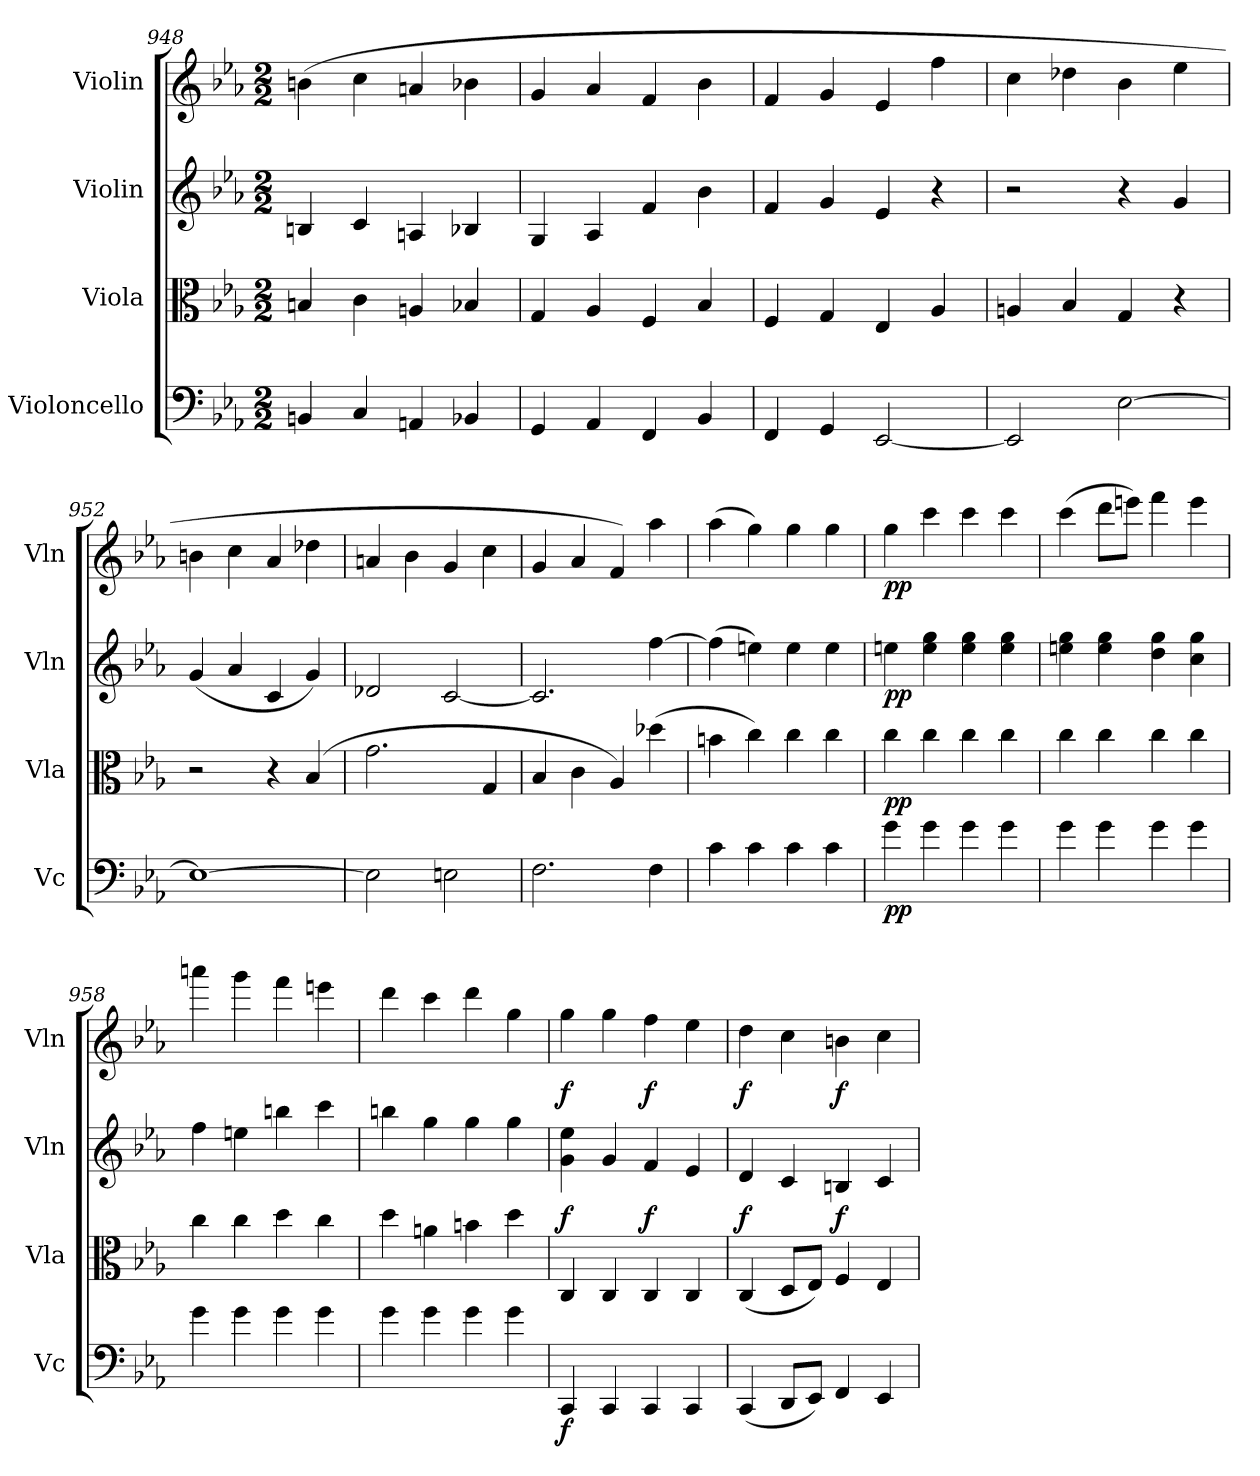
**kern	**dynam	**kern	**dynam	**kern	**dynam	**kern	**dynam
*part4	*part4	*part3	*part3	*part2	*part2	*part1	*part1
*staff4	*staff4	*staff3	*staff3	*staff2	*staff2	*staff1	*staff1
*I"Violoncello	*	*I"Viola	*	*I"Violin	*	*I"Violin	*
*I'Vc	*	*I'Vla	*	*I'Vln	*	*I'Vln	*
*clefF4	*	*clefC3	*	*clefG2	*	*clefG2	*
*k[b-e-a-]	*	*k[b-e-a-]	*	*k[b-e-a-]	*	*k[b-e-a-]	*
*M2/2	*	*M2/2	*	*M2/2	*	*M2/2	*
=948	=948	=948	=948	=948	=948	=948	=948
4BBn	.	4Bn	.	4Bn	.	(4bn	.
4C	.	4c	.	4c	.	4cc	.
4AAn	.	4An	.	4An	.	4an	.
4BB-X	.	4B-X	.	4B-X	.	4b-X	.
=949	=949	=949	=949	=949	=949	=949	=949
4GG	.	4G	.	4G	.	4g	.
4AA-	.	4A-	.	4A-	.	4a-	.
4FF	.	4F	.	4f	.	4f	.
4BB-	.	4B-	.	4b-	.	4b-	.
=950	=950	=950	=950	=950	=950	=950	=950
4FF	.	4F	.	4f	.	4f	.
4GG	.	4G	.	4g	.	4g	.
[2EE-	.	4E-	.	4e-	.	4e-	.
.	.	4A-	.	4r	.	4ff	.
=951	=951	=951	=951	=951	=951	=951	=951
2EE-]	.	4An	.	2r	.	4cc	.
.	.	4B-	.	.	.	4dd-X	.
[2E-	.	4G	.	4r	.	4b-	.
.	.	4r	.	4g	.	4ee-	.
=952	=952	=952	=952	=952	=952	=952	=952
1E-_	.	2r	.	(4g	.	4bn	.
.	.	.	.	4a-	.	4cc	.
.	.	4r	.	4c	.	4a-	.
.	.	(4B-	.	4g)	.	4dd-X	.
=953	=953	=953	=953	=953	=953	=953	=953
2E-]	.	2.g	.	2d-X	.	4an	.
.	.	.	.	.	.	4b-	.
2En	.	.	.	[2c	.	4g	.
.	.	4G	.	.	.	4cc	.
=954	=954	=954	=954	=954	=954	=954	=954
2.F	.	4B-	.	2.c]	.	4g	.
.	.	4c	.	.	.	4a-	.
.	.	4A-)	.	.	.	4f)	.
4F	.	(4dd-X	.	[4ff	.	4aa-	.
=955	=955	=955	=955	=955	=955	=955	=955
4c	.	4bn	.	(4ff]	.	(4aa-	.
4c	.	4cc)	.	4een)	.	4gg)	.
4c	.	4cc	.	4ee	.	4gg	.
4c	.	4cc	.	4ee	.	4gg	.
=956	=956	=956	=956	=956	=956	=956	=956
4g	pp	4cc	pp	4een	pp	4gg	pp
4g	.	4cc	.	4ee 4gg	.	4ccc	.
4g	.	4cc	.	4ee 4gg	.	4ccc	.
4g	.	4cc	.	4ee 4gg	.	4ccc	.
=957	=957	=957	=957	=957	=957	=957	=957
4g	.	4cc	.	4een 4gg	.	(4ccc	.
4g	.	4cc	.	4ee 4gg	.	8ddd\L	.
.	.	.	.	.	.	8eeen\J)	.
4g	.	4cc	.	4dd 4gg	.	4fff	.
4g	.	4cc	.	4cc 4gg	.	4eee	.
=958	=958	=958	=958	=958	=958	=958	=958
4g	.	4cc	.	4ff	.	4aaan	.
4g	.	4cc	.	4een	.	4ggg	.
4g	.	4dd	.	4bbn	.	4fff	.
4g	.	4cc	.	4ccc	.	4eeen	.
=959	=959	=959	=959	=959	=959	=959	=959
4g	.	4dd	.	4bbn	.	4ddd	.
4g	.	4an	.	4gg	.	4ccc	.
4g	.	4bn	.	4gg	.	4ddd	.
4g	.	4dd	.	4gg	.	4gg	.
=960	=960	=960	=960	=960	=960	=960	=960
4CC	f	4C	.	4g 4ee-	f	4gg	f
4CC	.	4C	.	4g	.	4gg	.
4CC	.	4C	.	4f	f	4ff	f
4CC	.	4C	.	4e-	.	4ee-	.
=961	=961	=961	=961	=961	=961	=961	=961
(4CC	.	(4C	.	4d	f	4dd	f
8DD/L	.	8D/L	.	4c	.	4cc	.
8EE-/J)	.	8E-/J)	.	.	.	.	.
4FF	.	4F	.	4Bn	f	4bn	f
4EE-	.	4E-	.	4c	.	4cc	.
=	=	=	=	=	=	=	=
*-	*-	*-	*-	*-	*-	*-	*-
